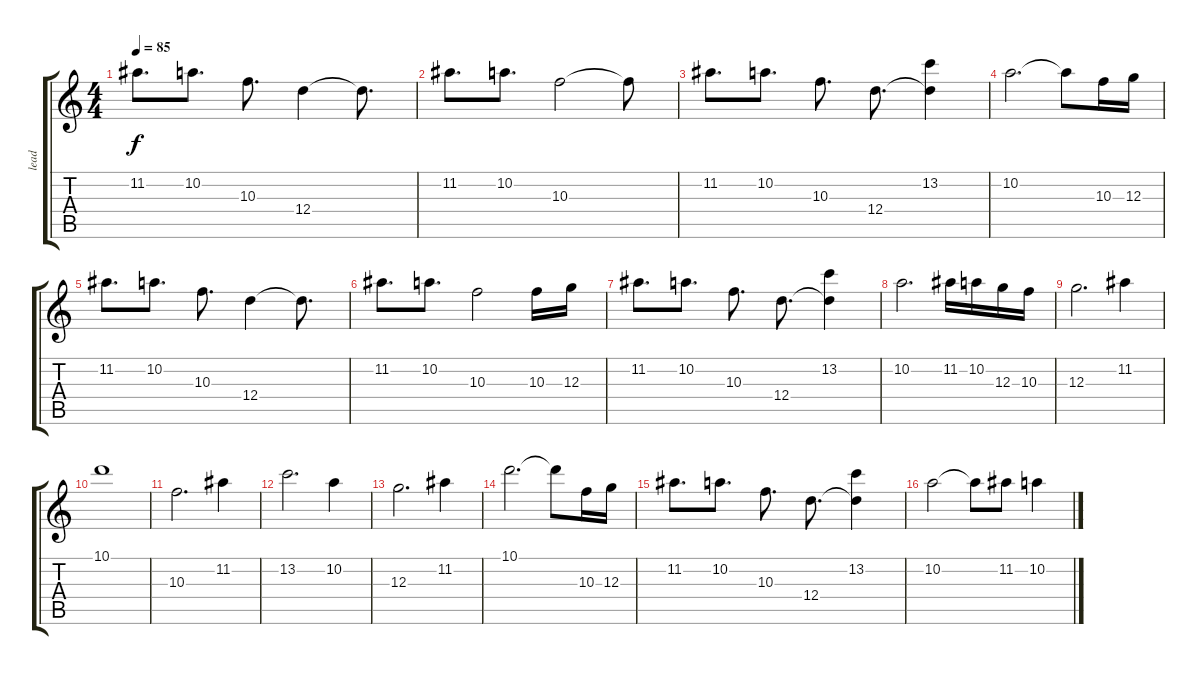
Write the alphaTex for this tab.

\track ("lead" "lead") {instrument overdrivenguitar}
\staff {score tabs}
\tuning (E4 B3 G3 D3 A2 E2) {hide}
\ts (4 4)
\tempo 85
\clef g2
\ks c
11.2.8{d dy f instrument overdrivenguitar} 10.2.8{d} 10.3.8{d} 12.4.4 12.4{t}.8{d} |
11.2.8{d} 10.2.8{d} 10.3.2 10.3{t}.8 |
11.2.8{d} 10.2.8{d} 10.3.8{d} 12.4.8{d} (13.2 12.4{t}).4 |
10.2.2{d} 10.2{t}.8 10.3.16 12.3.16 |
11.2.8{d} 10.2.8{d} 10.3.8{d} 12.4.4 12.4{t}.8{d} |
11.2.8{d} 10.2.8{d} 10.3.2 10.3.16 12.3.16 |
11.2.8{d} 10.2.8{d} 10.3.8{d} 12.4.8{d} (13.2 12.4{t}).4 |
10.2.2{d} 11.2.16 10.2.16 12.3.16 10.3.16 |
12.3.2{d} 11.2.4 |
10.1.1 |
10.3.2{d} 11.2.4 |
13.2.2{d} 10.2.4 |
12.3.2{d} 11.2.4 |
10.1.2{d} 10.1{t}.8 10.3.16 12.3.16 |
11.2.8{d} 10.2.8{d} 10.3.8{d} 12.4.8{d} (13.2 12.4{t}).4 |
10.2.2 10.2{t}.8 11.2.8 10.2.4
